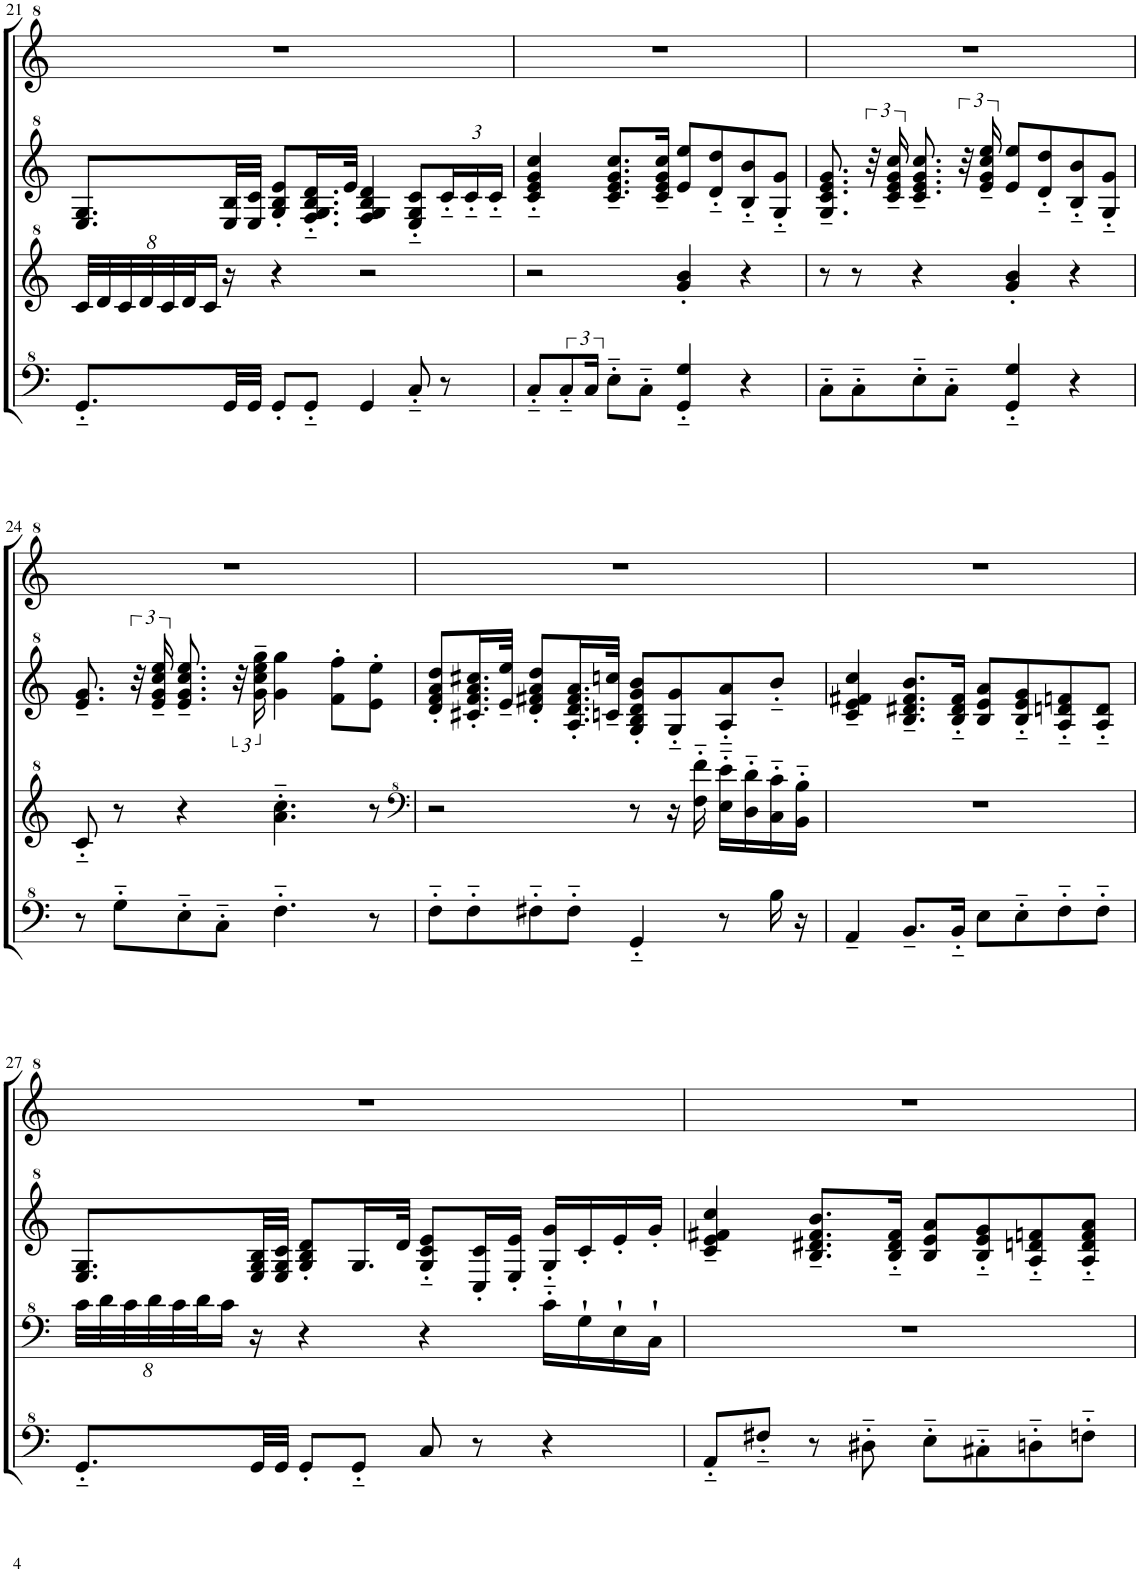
**kern	**kern	**kern	**kern
*part1	*part1	*part1	*part1
*staff4	*staff3	*staff2	*staff1
*I"Model III	*	*	*
!!LO:PB:g=z
*clefF^4	*clefG^2	*clefG^2	*clefG^2
*k[]	*k[]	*k[]	*k[]
*M4/4	*M4/4	*M4/4	*M4/4
*	*Xbrackettup	*	*
=21	=21	=21	=21
8.G'~/L	128%3cc/LLL	8.e/ 8.g/L	1r
.	128%3dd/	.	.
.	128%3cc/	.	.
.	128%3dd/	.	.
.	128%3cc/	.	.
.	128%3dd/J	.	.
.	64%3cc/JJ	.	.
32G/LL	16r	32e/ 32b/LL	.
32G/JJJ	.	32e/ 32cc/JJJ	.
8G'/L	4r	8g/' 8b/' 8ee/'L	.
8G'~/J	.	16.f/'~ 16.g/'~ 16.b/'~ 16.dd/'~L	.
.	.	32ee/JJk	.
4G/	2r	4f/ 4g/ 4b/ 4dd/	.
8c'~/	.	8e/'~ 8g/'~ 8cc/'~L	.
*	*	*Xbrackettup	*
8r	.	24cc'~/L	.
.	.	24cc'~/	.
.	.	24cc'~/JJ	.
=22	=22	=22	=22
8c'~/L	2r	4cc/'~ 4ee/'~ 4gg/'~ 4ccc/'~	1r
12c'~/	.	.	.
24c/Jk	.	.	.
8e'~\L	.	8.cc/~ 8.ee/~ 8.gg/~ 8.ccc/~L	.
8c'~\J	.	.	.
.	.	16cc/~ 16ee/~ 16gg/~ 16ccc/~Jk	.
4G/'~ 4g/'~	4gg/' 4bb/'	8ee/ 8eee/L	.
.	.	8dd/'~ 8ddd/'~	.
4r	4r	8b/'~ 8bb/'~	.
.	.	8g/'~ 8gg/'~J	.
=23	=23	=23	=23
8c'~\L	8r	8.g/~ 8.cc/~ 8.ee/~ 8.gg/~	1r
8c'~\	8r	.	.
*	*	*brackettup	*
.	.	48r	.
.	.	24cc/~ 24ee/~ 24gg/~ 24ccc/~	.
8e'~\	4r	8.cc/~ 8.ee/~ 8.gg/~ 8.ccc/~	.
8c'~\J	.	.	.
.	.	48r	.
.	.	24ee/~ 24gg/~ 24ccc/~ 24eee/~	.
4G/'~ 4g/'~	4gg/' 4bb/'	8ee/ 8eee/L	.
.	.	8dd/'~ 8ddd/'~	.
4r	4r	8b/'~ 8bb/'~	.
.	.	8g/'~ 8gg/'~J	.
!!LO:LB:g=z
=24	=24	=24	=24
8r	8cc'~/	8.ee/~ 8.gg/~	1r
8g'~\L	8r	.	.
.	.	48r	.
.	.	24ee/~ 24gg/~ 24ccc/~ 24eee/~	.
8e'~\	4r	8.ee/~ 8.gg/~ 8.ccc/~ 8.eee/~	.
8c'~\J	.	.	.
.	.	48r	.
.	.	24gg\~ 24ccc\~ 24eee\~ 24ggg\~	.
4.f'~\	4.aa\'~ 4.ccc\'~	4gg\ 4ggg\	.
.	.	8ff\' 8fff\'L	.
8r	8r	8ee\' 8eee\'J	.
=25	=25	=25	=25
*	*clefF^4	*	*
8f'~\L	2r	8dd/' 8ff/' 8aa/' 8ddd/'L	1r
8f'~\	.	16.cc#X/' 16.ff/' 16.aa/' 16.ccc#X/'L	.
.	.	32ee/~ 32eee/~JJk	.
8f#X'~\	.	8dd/' 8ff#X/' 8aa/' 8ddd/'L	.
8f#'~\J	.	16.a/' 16.dd/' 16.ff#/' 16.aa/'L	.
.	.	32ccn/~ 32cccn/~JJk	.
4G'~/	8r	8g/' 8b/' 8dd/' 8gg/' 8bb/'L	.
.	16r	8g/'~ 8gg/'~	.
.	16f\'~ 16ff\'~	.	.
8r	16e\'~ 16ee\'~LL	8a/'~ 8aa/'~	.
.	16d\'~ 16dd\'~	.	.
16b\	16c\'~ 16cc\'~	8bb'~/J	.
16r	16B\'~ 16b\'~JJ	.	.
=26	=26	=26	=26
4A~/	1r	4cc/~ 4ee/~ 4ff#X/~ 4ccc/~	1r
8.B~/L	.	8.b/~ 8.dd#X/~ 8.ff#/~ 8.bb/~L	.
16B'~/Jk	.	16b/'~ 16dd#/'~ 16ff#/'~Jk	.
8e\L	.	8b/ 8ee/ 8aa/L	.
8e'~\	.	8b/'~ 8ee/'~ 8gg/'~	.
8f'~\	.	8a/'~ 8ddn/'~ 8ffn/'~	.
8f'~\J	.	8a/'~ 8dd/'~J	.
!!LO:LB:g=z
=27	=27	=27	=27
8.G'~/L	128%3cc\LLL	8.e/ 8.g/L	1r
.	128%3dd\	.	.
.	128%3cc\	.	.
.	128%3dd\	.	.
.	128%3cc\	.	.
.	128%3dd\J	.	.
.	64%3cc\JJ	.	.
32G/LL	16r	32e/ 32g/ 32b/LL	.
32G/JJJ	.	32e/ 32g/ 32cc/JJJ	.
8G'/L	4r	8g/' 8b/' 8dd/'L	.
8G'~/J	.	16.g/L	.
.	.	32dd/JJk	.
8c/	4r	8g/'~ 8cc/'~ 8ee/'~L	.
8r	.	16c/' 16cc/'L	.
.	.	16e/' 16ee/'JJ	.
4r	16cc'~\LL	16g/' 16gg/'LL	.
.	16g`\	16cc'/	.
.	16e`\	16ee'/	.
.	16c`\JJ	16gg'/JJ	.
=28	=28	=28	=28
8A'~/L	1r	4cc/~ 4ee/~ 4ff#X/~ 4ccc/~	1r
8f#X'~/J	.	.	.
8r	.	8.b/~ 8.dd#X/~ 8.ff#/~ 8.bb/~L	.
8d#X'~\	.	.	.
.	.	16b/'~ 16dd#/'~ 16ff#/'~Jk	.
8e'~\L	.	8b/ 8ee/ 8aa/L	.
8c#X'~\	.	8b/'~ 8ee/'~ 8gg/'~	.
8dn'~\	.	8a/'~ 8ddn/'~ 8ffn/'~	.
8fn'~\J	.	8a/'~ 8dd/'~ 8ff/'~ 8aa/'~J	.
=	=	=	=
*-	*-	*-	*-
